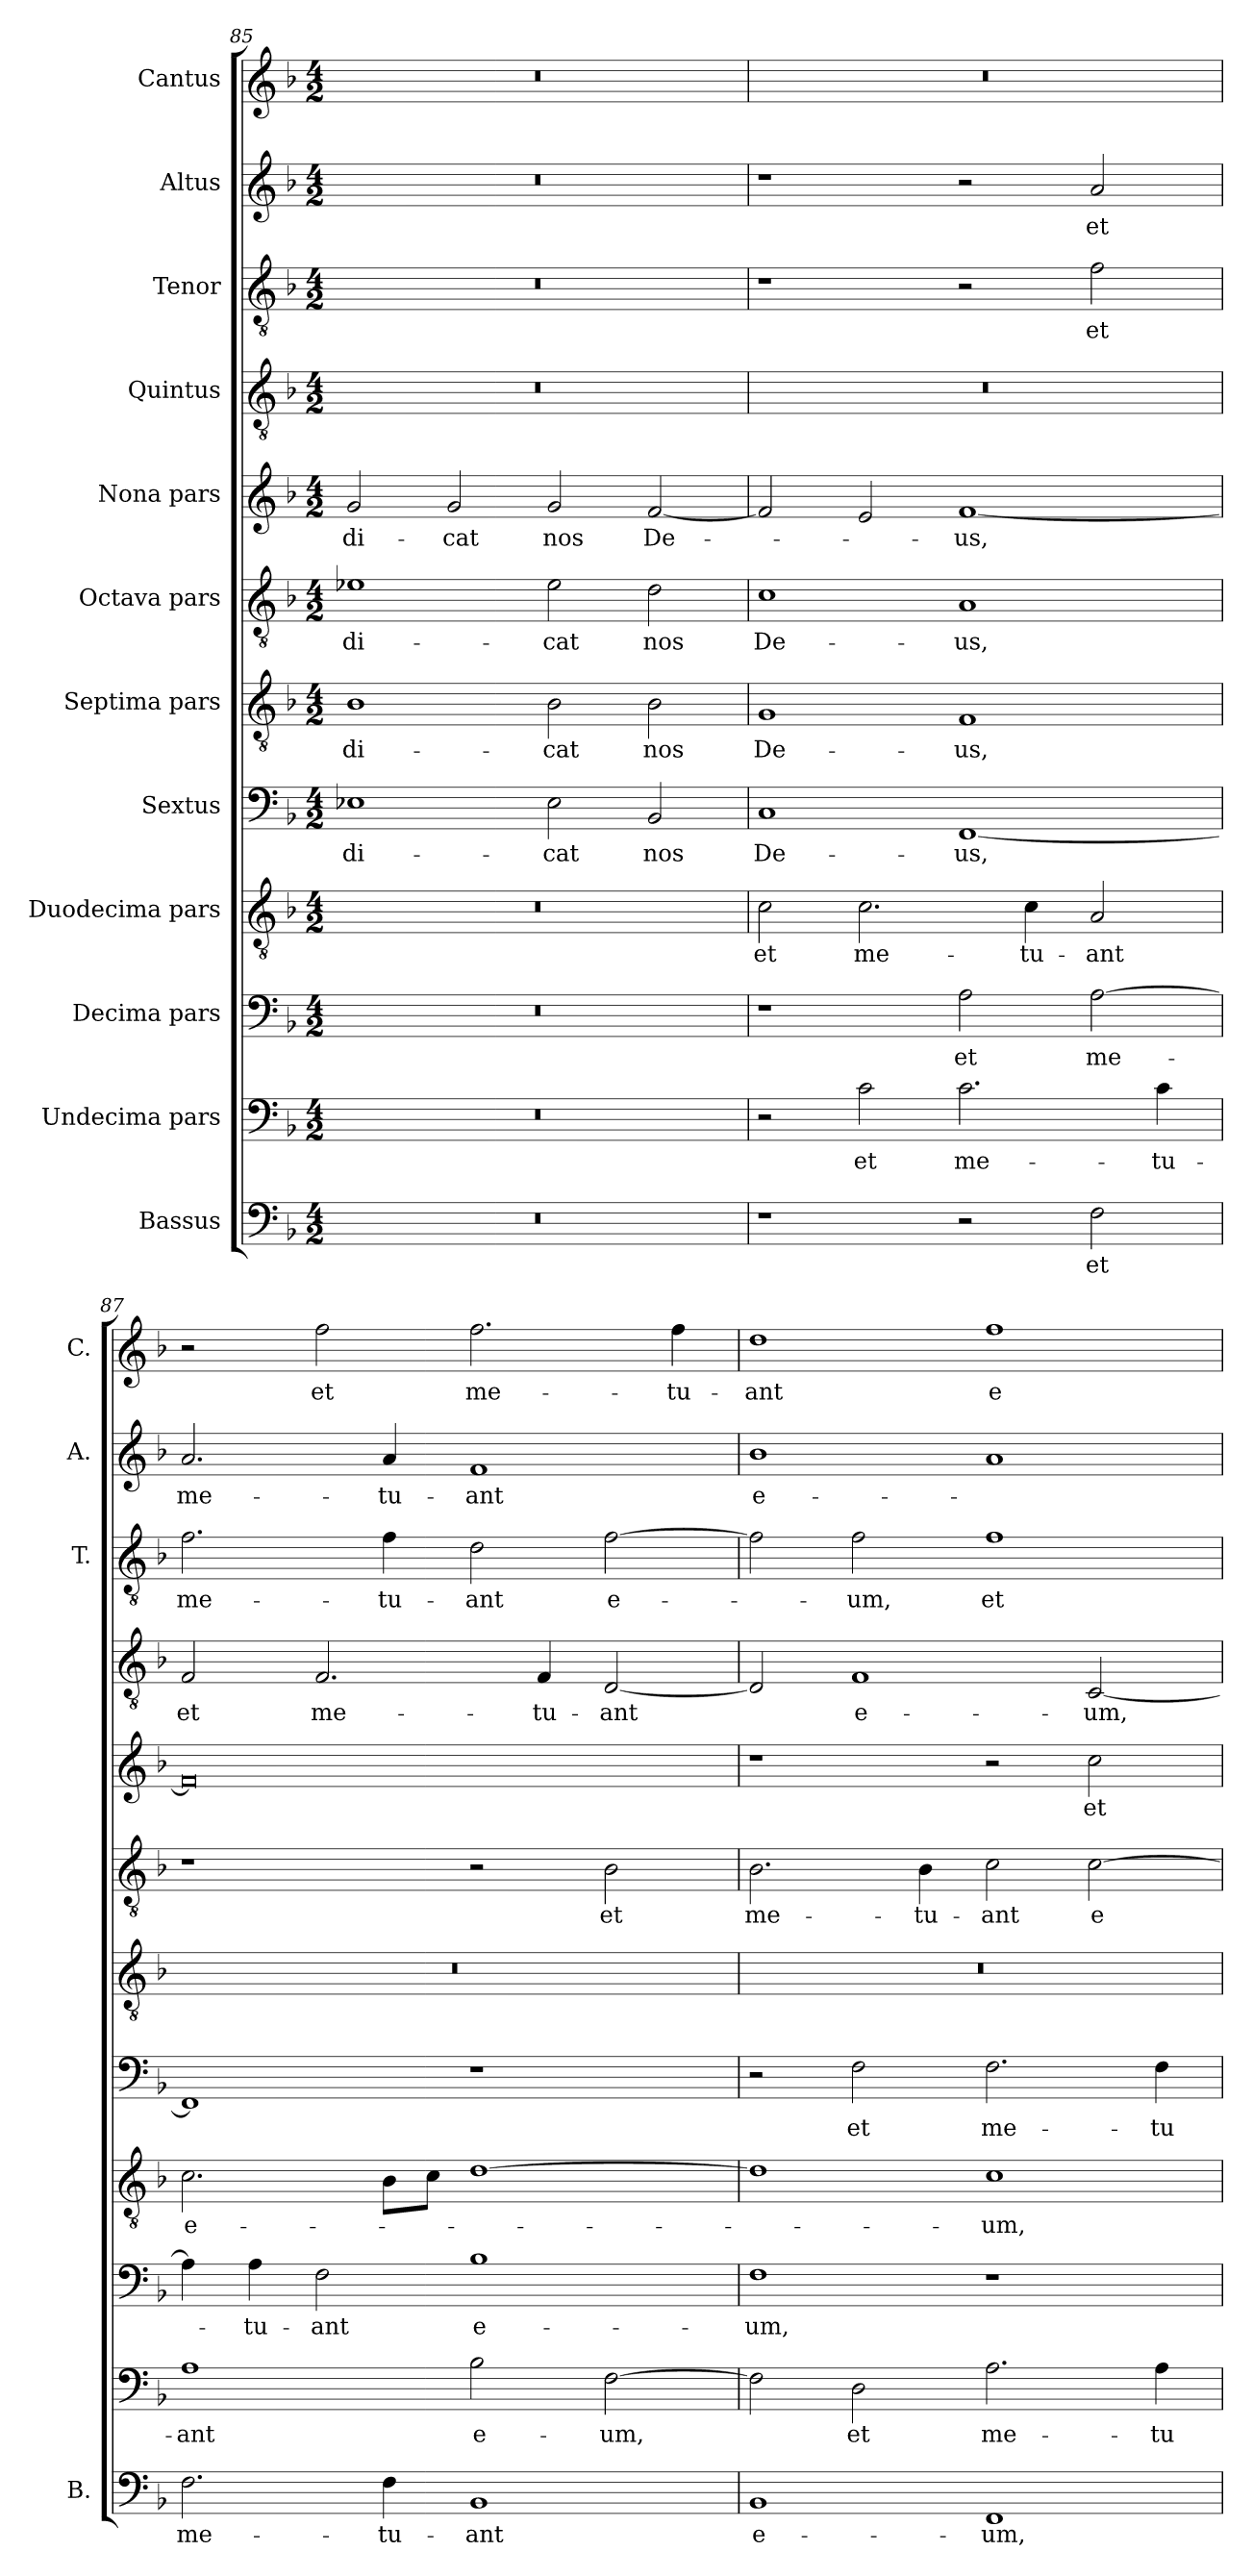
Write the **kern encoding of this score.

**kern	**text	**kern	**text	**kern	**text	**kern	**text	**kern	**text	**kern	**text	**kern	**text	**kern	**text	**kern	**text	**kern	**text	**kern	**text	**kern	**text
*part12	*part12	*part11	*part11	*part10	*part10	*part9	*part9	*part8	*part8	*part7	*part7	*part6	*part6	*part5	*part5	*part4	*part4	*part3	*part3	*part2	*part2	*part1	*part1
*staff12	*staff12	*staff11	*staff11	*staff10	*staff10	*staff9	*staff9	*staff8	*staff8	*staff7	*staff7	*staff6	*staff6	*staff5	*staff5	*staff4	*staff4	*staff3	*staff3	*staff2	*staff2	*staff1	*staff1
*I"Bassus	*	*I"Undecima pars	*	*I"Decima pars	*	*I"Duodecima pars	*	*I"Sextus	*	*I"Septima pars	*	*I"Octava pars	*	*I"Nona pars	*	*I"Quintus	*	*I"Tenor	*	*I"Altus	*	*I"Cantus	*
*I'B.	*	*	*	*	*	*	*	*	*	*	*	*	*	*	*	*	*	*I'T.	*	*I'A.	*	*I'C.	*
*clefF4	*	*clefF4	*	*clefF4	*	*clefGv2	*	*clefF4	*	*clefGv2	*	*clefGv2	*	*clefG2	*	*clefGv2	*	*clefGv2	*	*clefG2	*	*clefG2	*
*	*	*	*	*	*	*ITrd7c12	*	*	*	*ITrd7c12	*	*ITrd7c12	*	*	*	*ITrd7c12	*	*ITrd7c12	*	*	*	*	*
*k[b-]	*	*k[b-]	*	*k[b-]	*	*k[b-]	*	*k[b-]	*	*k[b-]	*	*k[b-]	*	*k[b-]	*	*k[b-]	*	*k[b-]	*	*k[b-]	*	*k[b-]	*
*F:	*	*F:	*	*F:	*	*F:	*	*F:	*	*F:	*	*F:	*	*F:	*	*F:	*	*F:	*	*F:	*	*F:	*
*M4/2	*	*M4/2	*	*M4/2	*	*M4/2	*	*M4/2	*	*M4/2	*	*M4/2	*	*M4/2	*	*M4/2	*	*M4/2	*	*M4/2	*	*M4/2	*
=85	=85	=85	=85	=85	=85	=85	=85	=85	=85	=85	=85	=85	=85	=85	=85	=85	=85	=85	=85	=85	=85	=85	=85
!LO:N:vis=1	!	!LO:N:vis=1	!	!LO:N:vis=1	!	!LO:N:vis=1	!	!	!LO:LY:b	!	!LO:LY:b	!	!LO:LY:b	!	!LO:LY:b	!LO:N:vis=1	!	!LO:N:vis=1	!	!LO:N:vis=1	!	!LO:N:vis=1	!
0r	.	0r	.	0r	.	0r	.	1E-X	-di-	1BB-	-di-	1E-X	-di-	2g/	-di-	0r	.	0r	.	0r	.	0r	.
!	!	!	!	!	!	!	!	!	!	!	!	!	!	!	!LO:LY:b	!	!	!	!	!	!	!	!
.	.	.	.	.	.	.	.	.	.	.	.	.	.	2g/	-cat	.	.	.	.	.	.	.	.
!	!	!	!	!	!	!	!	!	!LO:LY:b	!	!LO:LY:b	!	!LO:LY:b	!	!LO:LY:b	!	!	!	!	!	!	!	!
.	.	.	.	.	.	.	.	2E-\	-cat	2BB-\	-cat	2E-\	-cat	2g/	nos	.	.	.	.	.	.	.	.
!	!	!	!	!	!	!	!	!	!LO:LY:b	!	!LO:LY:b	!	!LO:LY:b	!	!LO:LY:b	!	!	!	!	!	!	!	!
.	.	.	.	.	.	.	.	2BB-/	nos	2BB-\	nos	2D\	nos	[<2f/	De-	.	.	.	.	.	.	.	.
=86	=86	=86	=86	=86	=86	=86	=86	=86	=86	=86	=86	=86	=86	=86	=86	=86	=86	=86	=86	=86	=86	=86	=86
!	!	!	!	!	!	!	!LO:LY:b	!	!LO:LY:b	!	!LO:LY:b	!	!LO:LY:b	!	!	!LO:N:vis=1	!	!	!	!	!	!LO:N:vis=1	!
1r	.	2r	.	1r	.	2C\	et	1C	De-	1GG	De-	1C	De-	2f/]	.	0r	.	1r	.	1r	.	0r	.
!	!	!	!LO:LY:b	!	!	!	!LO:LY:b	!	!	!	!	!	!	!	!	!	!	!	!	!	!	!	!
.	.	2c\	et	.	.	2.C\	me-	.	.	.	.	.	.	2e/	.	.	.	.	.	.	.	.	.
!	!	!	!LO:LY:b	!	!LO:LY:b	!	!	!	!LO:LY:b	!	!LO:LY:b	!	!LO:LY:b	!	!LO:LY:b	!	!	!	!	!	!	!	!
2r	.	2.c\	me-	2A\	et	.	.	[<1FF	-us,	1FF	-us,	1AA	-us,	[<1f	-us,	.	.	2r	.	2r	.	.	.
!	!	!	!	!	!	!	!LO:LY:b	!	!	!	!	!	!	!	!	!	!	!	!	!	!	!	!
.	.	.	.	.	.	4C\	-tu-	.	.	.	.	.	.	.	.	.	.	.	.	.	.	.	.
!	!LO:LY:b	!	!	!	!LO:LY:b	!	!LO:LY:b	!	!	!	!	!	!	!	!	!	!	!	!LO:LY:b	!	!LO:LY:b	!	!
2F\	et	.	.	[>2A\	me-	2AA/	-ant	.	.	.	.	.	.	.	.	.	.	2F\	et	2a/	et	.	.
!	!	!	!LO:LY:b	!	!	!	!	!	!	!	!	!	!	!	!	!	!	!	!	!	!	!	!
.	.	4c\	-tu-	.	.	.	.	.	.	.	.	.	.	.	.	.	.	.	.	.	.	.	.
!!LO:PB:g=z
=87	=87	=87	=87	=87	=87	=87	=87	=87	=87	=87	=87	=87	=87	=87	=87	=87	=87	=87	=87	=87	=87	=87	=87
!	!LO:LY:b	!	!LO:LY:b	!	!	!	!LO:LY:b	!	!	!LO:N:vis=1	!	!	!	!	!	!	!LO:LY:b	!	!LO:LY:b	!	!LO:LY:b	!	!
2.F\	me-	1A	-ant	4A\]	.	2.C\	e-	1FF]	.	0r	.	1r	.	0f]	.	2FF/	et	2.F\	me-	2.a/	me-	2r	.
!	!	!	!	!	!LO:LY:b	!	!	!	!	!	!	!	!	!	!	!	!	!	!	!	!	!	!
.	.	.	.	4A\	-tu-	.	.	.	.	.	.	.	.	.	.	.	.	.	.	.	.	.	.
!	!	!	!	!	!LO:LY:b	!	!	!	!	!	!	!	!	!	!	!	!LO:LY:b	!	!	!	!	!	!LO:LY:b
.	.	.	.	2F\	-ant	.	.	.	.	.	.	.	.	.	.	2.FF/	me-	.	.	.	.	2ff\	et
!	!LO:LY:b	!	!	!	!	!	!	!	!	!	!	!	!	!	!	!	!	!	!LO:LY:b	!	!LO:LY:b	!	!
4F\	-tu-	.	.	.	.	8BB-\L	.	.	.	.	.	.	.	.	.	.	.	4F\	-tu-	4a/	-tu-	.	.
.	.	.	.	.	.	8C\J	.	.	.	.	.	.	.	.	.	.	.	.	.	.	.	.	.
!	!LO:LY:b	!	!LO:LY:b	!	!LO:LY:b	!	!	!	!	!	!	!	!	!	!	!	!	!	!LO:LY:b	!	!LO:LY:b	!	!LO:LY:b
1BB-	-ant	2B-\	e-	1B-	e-	[>1D	.	1r	.	.	.	2r	.	.	.	.	.	2D\	-ant	1f	-ant	2.ff\	me-
!	!	!	!	!	!	!	!	!	!	!	!	!	!	!	!	!	!LO:LY:b	!	!	!	!	!	!
.	.	.	.	.	.	.	.	.	.	.	.	.	.	.	.	4FF/	-tu-	.	.	.	.	.	.
!	!	!	!LO:LY:b	!	!	!	!	!	!	!	!	!	!LO:LY:b	!	!	!	!LO:LY:b	!	!LO:LY:b	!	!	!	!
.	.	[>2F\	-um,	.	.	.	.	.	.	.	.	2BB-\	et	.	.	[<2DD/	-ant	[>2F\	e-	.	.	.	.
!	!	!	!	!	!	!	!	!	!	!	!	!	!	!	!	!	!	!	!	!	!	!	!LO:LY:b
.	.	.	.	.	.	.	.	.	.	.	.	.	.	.	.	.	.	.	.	.	.	4ff\	-tu-
=88	=88	=88	=88	=88	=88	=88	=88	=88	=88	=88	=88	=88	=88	=88	=88	=88	=88	=88	=88	=88	=88	=88	=88
!	!LO:LY:b	!	!	!	!LO:LY:b	!	!	!	!	!LO:N:vis=1	!	!	!LO:LY:b	!	!	!	!	!	!	!	!LO:LY:b	!	!LO:LY:b
1BB-	e-	2F\]	.	1F	-um,	1D]	.	2r	.	0r	.	2.BB-\	me-	1r	.	2DD/]	.	2F\]	.	1b-	e-	1dd	-ant
!	!	!	!LO:LY:b	!	!	!	!	!	!LO:LY:b	!	!	!	!	!	!	!	!LO:LY:b	!	!LO:LY:b	!	!	!	!
.	.	2D\	et	.	.	.	.	2F\	et	.	.	.	.	.	.	1FF	e-	2F\	-um,	.	.	.	.
!	!	!	!	!	!	!	!	!	!	!	!	!	!LO:LY:b	!	!	!	!	!	!	!	!	!	!
.	.	.	.	.	.	.	.	.	.	.	.	4BB-\	-tu-	.	.	.	.	.	.	.	.	.	.
!	!LO:LY:b	!	!LO:LY:b	!	!	!	!LO:LY:b	!	!LO:LY:b	!	!	!	!LO:LY:b	!	!	!	!	!	!LO:LY:b	!	!	!	!LO:LY:b
1FF	-um,	2.A\	me-	1r	.	1C	-um,	2.F\	me-	.	.	2C\	-ant	2r	.	.	.	1F	et	1a	.	1ff	e-
!	!	!	!	!	!	!	!	!	!	!	!	!	!LO:LY:b	!	!LO:LY:b	!	!LO:LY:b	!	!	!	!	!	!
.	.	.	.	.	.	.	.	.	.	.	.	[>2C\	e-	2cc\	et	[<2CC/	-um,	.	.	.	.	.	.
!	!	!	!LO:LY:b	!	!	!	!	!	!LO:LY:b	!	!	!	!	!	!	!	!	!	!	!	!	!	!
.	.	4A\	-tu-	.	.	.	.	4F\	-tu-	.	.	.	.	.	.	.	.	.	.	.	.	.	.
=	=	=	=	=	=	=	=	=	=	=	=	=	=	=	=	=	=	=	=	=	=	=	=
*-	*-	*-	*-	*-	*-	*-	*-	*-	*-	*-	*-	*-	*-	*-	*-	*-	*-	*-	*-	*-	*-	*-	*-
